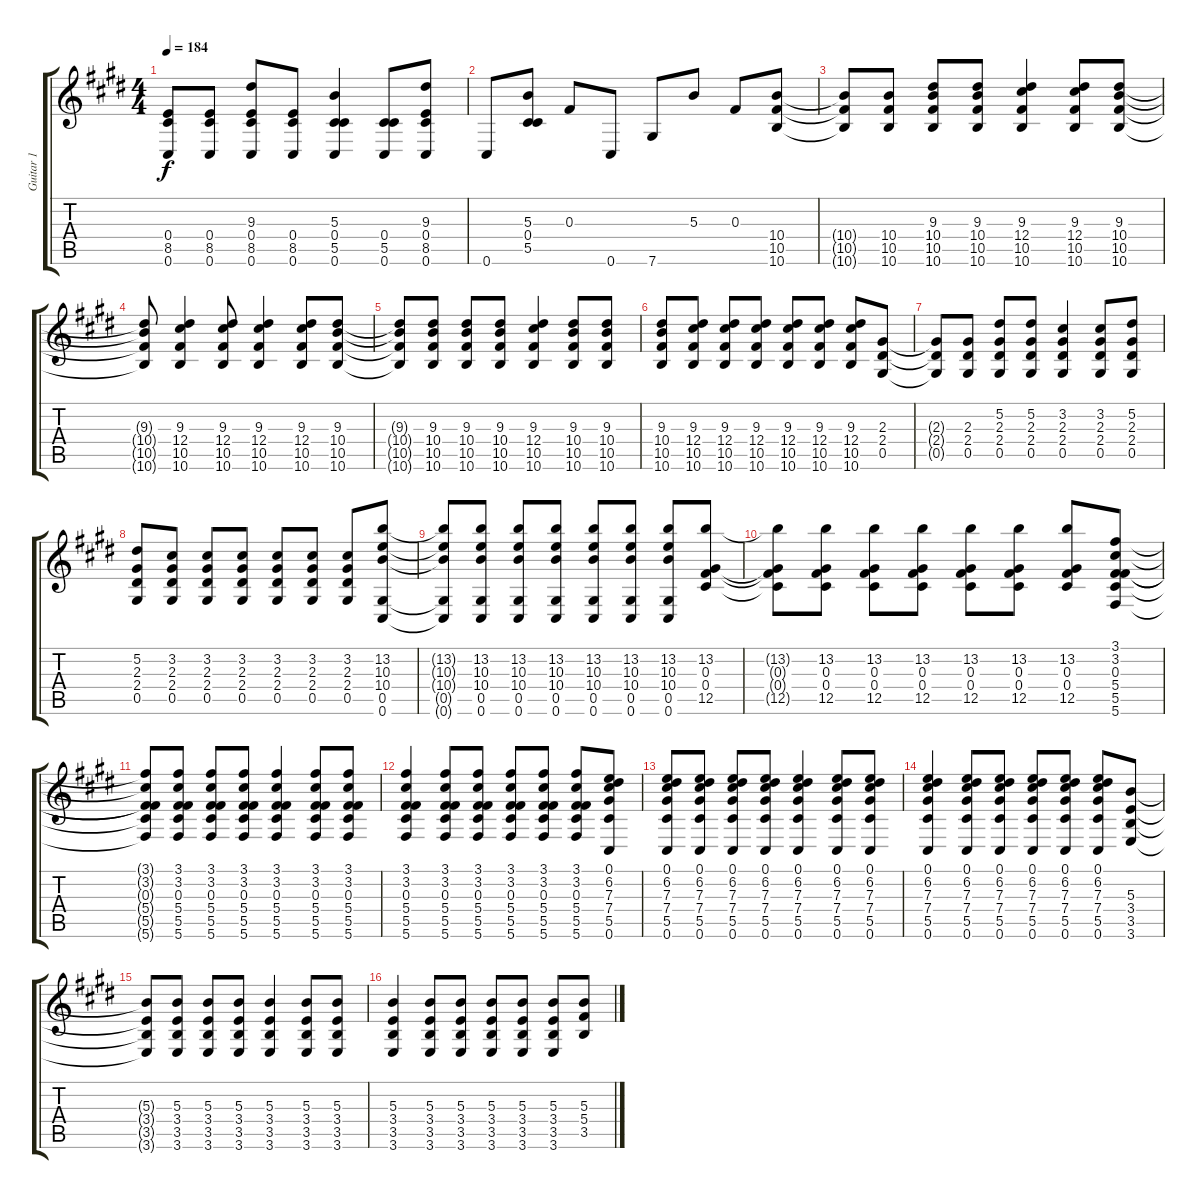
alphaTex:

\track ("Guitar 1" "Guitar 1") {instrument distortionguitar}
\staff {score tabs}
\tuning (Eb4 Bb3 Gb3 Db3 Ab2 Db2) {hide}
\ts (4 4)
\tempo 184
\clef g2
\ks c#minor
(0.4{t} 8.5{t} 0.6{t}).8{dy f} (0.4 8.5 0.6).8 (9.3 0.4 8.5 0.6).8 (0.4 8.5 0.6).8 (5.3 0.4 5.5 0.6).4 (0.4 5.5 0.6).8 (9.3 0.4 8.5 0.6).8 |
0.6.8 (5.3 0.4 5.5).8 0.3.8 0.6.8 7.6.8 5.3.8 0.3.8 (10.4 10.5 10.6).8 |
(10.4{t} 10.5{t} 10.6{t}).8 (10.4 10.5 10.6).8 (9.3 10.4 10.5 10.6).8 (9.3 10.4 10.5 10.6).8 (9.3 12.4 10.5 10.6).4 (9.3 12.4 10.5 10.6).8 (9.3 10.4 10.5 10.6).8 |
(9.3{t} 10.4{t} 10.5{t} 10.6{t}).8 (9.3 12.4 10.5 10.6).4 (9.3 12.4 10.5 10.6).8 (9.3 12.4 10.5 10.6).4 (9.3 12.4 10.5 10.6).8 (9.3 10.4 10.5 10.6).8 |
(9.3{t} 10.4{t} 10.5{t} 10.6{t}).8 (9.3 10.4 10.5 10.6).8 (9.3 10.4 10.5 10.6).8 (9.3 10.4 10.5 10.6).8 (9.3 12.4 10.5 10.6).4 (9.3 10.4 10.5 10.6).8 (9.3 10.4 10.5 10.6).8 |
(9.3 10.4 10.5 10.6).8 (9.3 12.4 10.5 10.6).8 (9.3 12.4 10.5 10.6).8 (9.3 12.4 10.5 10.6).8 (9.3 12.4 10.5 10.6).8 (9.3 12.4 10.5 10.6).8 (9.3 12.4 10.5 10.6).8 (2.3 2.4 0.5).8 |
(2.3{t} 2.4{t} 0.5{t}).8 (2.3 2.4 0.5).8 (5.2 2.3 2.4 0.5).8 (5.2 2.3 2.4 0.5).8 (3.2 2.3 2.4 0.5).4 (3.2 2.3 2.4 0.5).8 (5.2 2.3 2.4 0.5).8 |
(5.2 2.3 2.4 0.5).8 (3.2 2.3 2.4 0.5).8 (3.2 2.3 2.4 0.5).8 (3.2 2.3 2.4 0.5).8 (3.2 2.3 2.4 0.5).8 (3.2 2.3 2.4 0.5).8 (3.2 2.3 2.4 0.5).8 (13.2 10.3 10.4 0.5 0.6).8 |
(13.2{t} 10.3{t} 10.4{t} 0.5{t} 0.6{t}).8 (13.2 10.3 10.4 0.5 0.6).8 (13.2 10.3 10.4 0.5 0.6).8 (13.2 10.3 10.4 0.5 0.6).8 (13.2 10.3 10.4 0.5 0.6).8 (13.2 10.3 10.4 0.5 0.6).8 (13.2 10.3 10.4 0.5 0.6).8 (13.2 0.3 0.4 12.5).8 |
(13.2{t} 0.3{t} 0.4{t} 12.5{t}).8 (13.2 0.3 0.4 12.5).8 (13.2 0.3 0.4 12.5).8 (13.2 0.3 0.4 12.5).8 (13.2 0.3 0.4 12.5).8 (13.2 0.3 0.4 12.5).8 (13.2 0.3 0.4 12.5).8 (3.1 3.2 0.3 5.4 5.5 5.6).8 |
(3.1{t} 3.2{t} 0.3{t} 5.4{t} 5.5{t} 5.6{t}).8 (3.1 3.2 0.3 5.4 5.5 5.6).8 (3.1 3.2 0.3 5.4 5.5 5.6).8 (3.1 3.2 0.3 5.4 5.5 5.6).8 (3.1 3.2 0.3 5.4 5.5 5.6).4 (3.1 3.2 0.3 5.4 5.5 5.6).8 (3.1 3.2 0.3 5.4 5.5 5.6).8 |
(3.1 3.2 0.3 5.4 5.5 5.6).4 (3.1 3.2 0.3 5.4 5.5 5.6).8 (3.1 3.2 0.3 5.4 5.5 5.6).8 (3.1 3.2 0.3 5.4 5.5 5.6).8 (3.1 3.2 0.3 5.4 5.5 5.6).8 (3.1 3.2 0.3 5.4 5.5 5.6).8 (0.1 6.2 7.3 7.4 5.5 0.6).8 |
(0.1 6.2 7.3 7.4 5.5 0.6).8 (0.1 6.2 7.3 7.4 5.5 0.6).8 (0.1 6.2 7.3 7.4 5.5 0.6).8 (0.1 6.2 7.3 7.4 5.5 0.6).8 (0.1 6.2 7.3 7.4 5.5 0.6).4 (0.1 6.2 7.3 7.4 5.5 0.6).8 (0.1 6.2 7.3 7.4 5.5 0.6).8 |
(0.1 6.2 7.3 7.4 5.5 0.6).4 (0.1 6.2 7.3 7.4 5.5 0.6).8 (0.1 6.2 7.3 7.4 5.5 0.6).8 (0.1 6.2 7.3 7.4 5.5 0.6).8 (0.1 6.2 7.3 7.4 5.5 0.6).8 (0.1 6.2 7.3 7.4 5.5 0.6).8 (5.3 3.4 3.5 3.6).8 |
(5.3{t} 3.4{t} 3.5{t} 3.6{t}).8 (5.3 3.4 3.5 3.6).8 (5.3 3.4 3.5 3.6).8 (5.3 3.4 3.5 3.6).8 (5.3 3.4 3.5 3.6).4 (5.3 3.4 3.5 3.6).8 (5.3 3.4 3.5 3.6).8 |
(5.3 3.4 3.5 3.6).4 (5.3 3.4 3.5 3.6).8 (5.3 3.4 3.5 3.6).8 (5.3 3.4 3.5 3.6).8 (5.3 3.4 3.5 3.6).8 (5.3 3.4 3.5 3.6).8 (5.3 5.4 3.5).8
